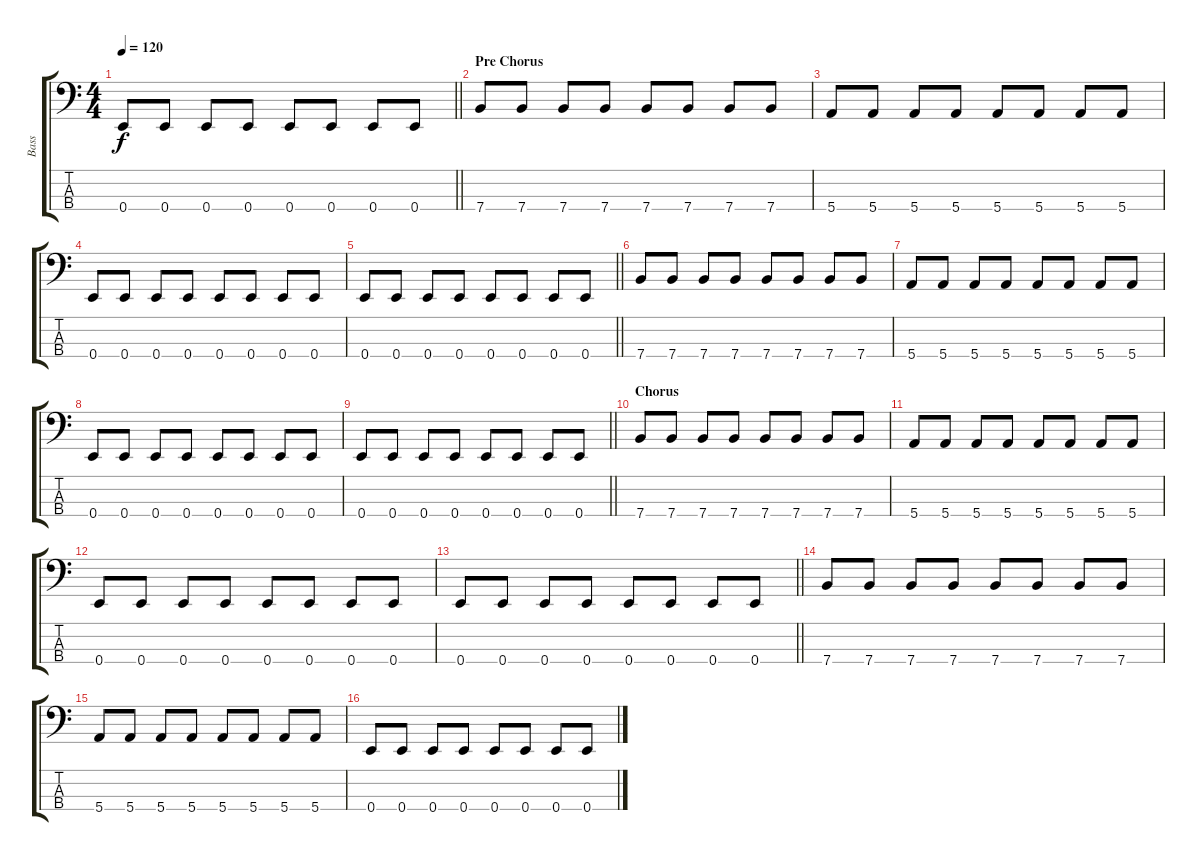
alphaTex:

\track ("Bass" "Bass") {instrument electricbassfinger}
\staff {score tabs}
\tuning (G2 D2 A1 E1) {hide}
\ts (4 4)
\tempo 120
\clef f4
\barLineRight lightlight
\ks c
0.4.8{dy f} 0.4.8 0.4.8 0.4.8 0.4.8 0.4.8 0.4.8 0.4.8 |
\section ("" "Pre Chorus")
7.4.8 7.4.8 7.4.8 7.4.8 7.4.8 7.4.8 7.4.8 7.4.8 |
5.4.8 5.4.8 5.4.8 5.4.8 5.4.8 5.4.8 5.4.8 5.4.8 |
0.4.8 0.4.8 0.4.8 0.4.8 0.4.8 0.4.8 0.4.8 0.4.8 |
\barLineRight lightlight
0.4.8 0.4.8 0.4.8 0.4.8 0.4.8 0.4.8 0.4.8 0.4.8 |
7.4.8 7.4.8 7.4.8 7.4.8 7.4.8 7.4.8 7.4.8 7.4.8 |
5.4.8 5.4.8 5.4.8 5.4.8 5.4.8 5.4.8 5.4.8 5.4.8 |
0.4.8 0.4.8 0.4.8 0.4.8 0.4.8 0.4.8 0.4.8 0.4.8 |
\barLineRight lightlight
0.4.8 0.4.8 0.4.8 0.4.8 0.4.8 0.4.8 0.4.8 0.4.8 |
\section ("" "Chorus")
7.4.8 7.4.8 7.4.8 7.4.8 7.4.8 7.4.8 7.4.8 7.4.8 |
5.4.8 5.4.8 5.4.8 5.4.8 5.4.8 5.4.8 5.4.8 5.4.8 |
0.4.8 0.4.8 0.4.8 0.4.8 0.4.8 0.4.8 0.4.8 0.4.8 |
\barLineRight lightlight
0.4.8 0.4.8 0.4.8 0.4.8 0.4.8 0.4.8 0.4.8 0.4.8 |
7.4.8 7.4.8 7.4.8 7.4.8 7.4.8 7.4.8 7.4.8 7.4.8 |
5.4.8 5.4.8 5.4.8 5.4.8 5.4.8 5.4.8 5.4.8 5.4.8 |
0.4.8 0.4.8 0.4.8 0.4.8 0.4.8 0.4.8 0.4.8 0.4.8
